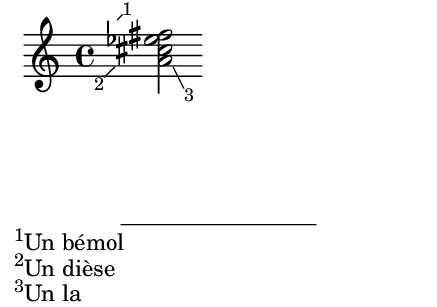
%% Generated by lilypond-book
%% Options: [exampleindent=10.16\mm,indent=0\mm,line-width=160\mm,papersize="a8landscape",quote]
\include "lilypond-book-preamble.ly"


% ****************************************************************
% Start cut-&-pastable-section
% ****************************************************************

#(ly:set-option 'eps-box-padding 3.000000)



\paper {
  #(set-paper-size "a8landscape")
  indent = 0\mm
  line-width = 160\mm
  % offset the left padding, also add 1mm as lilypond creates cropped
  % images with a little space on the right
  line-width = #(- line-width (* mm  3.000000) (* mm 1))
  line-width = 160\mm - 2.0 * 10.16\mm
  % offset the left padding, also add 1mm as lilypond creates cropped
  % images with a little space on the right
  line-width = #(- line-width (* mm  3.000000) (* mm 1))
}

\layout {
  
}




% ****************************************************************
% ly snippet:
% ****************************************************************
\sourcefileline 1746
\book {
  \header { tagline = ##f }
  \relative c'' {
    < \footnote #'(1 . -2) "Un la" a
      \single \footnote #'(-1 . -1) "Un dièse" Accidental
      cis
      \single \footnote #'(0.5 . 0.5) "Un bémol" Accidental
      ees fis
    >2
  }
}



% ****************************************************************
% end ly snippet
% ****************************************************************
